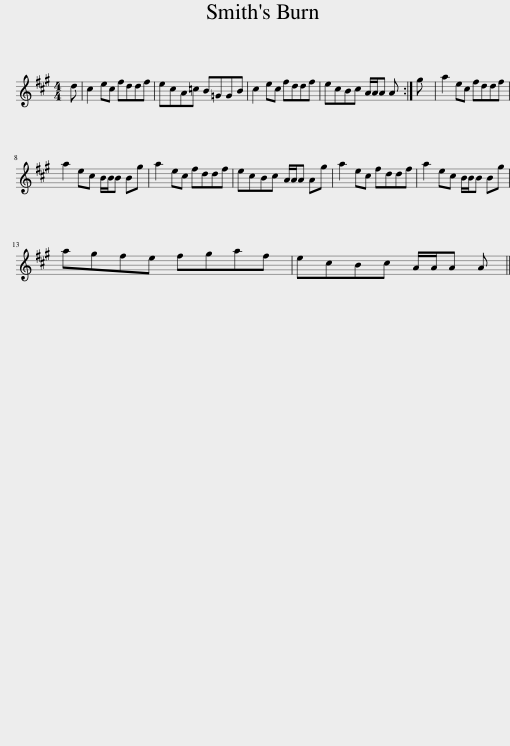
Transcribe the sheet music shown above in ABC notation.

X:1
L:1/8
M:4/4
I:linebreak $
K:A
V:1 treble
V:1
 d | c2 ec fddf | ecA=c B=GGB | c2 ec fddf | ecBc A/A/A A :| %5
 g | a2 ec fddf |$ a2 ec B/B/B Bg | a2 ec fddf | ecBc A/A/A Ag | %10
 a2 ec fddf | a2 ec B/B/B Bg |$ agfe fgaf | ecBc A/A/A A || %14
